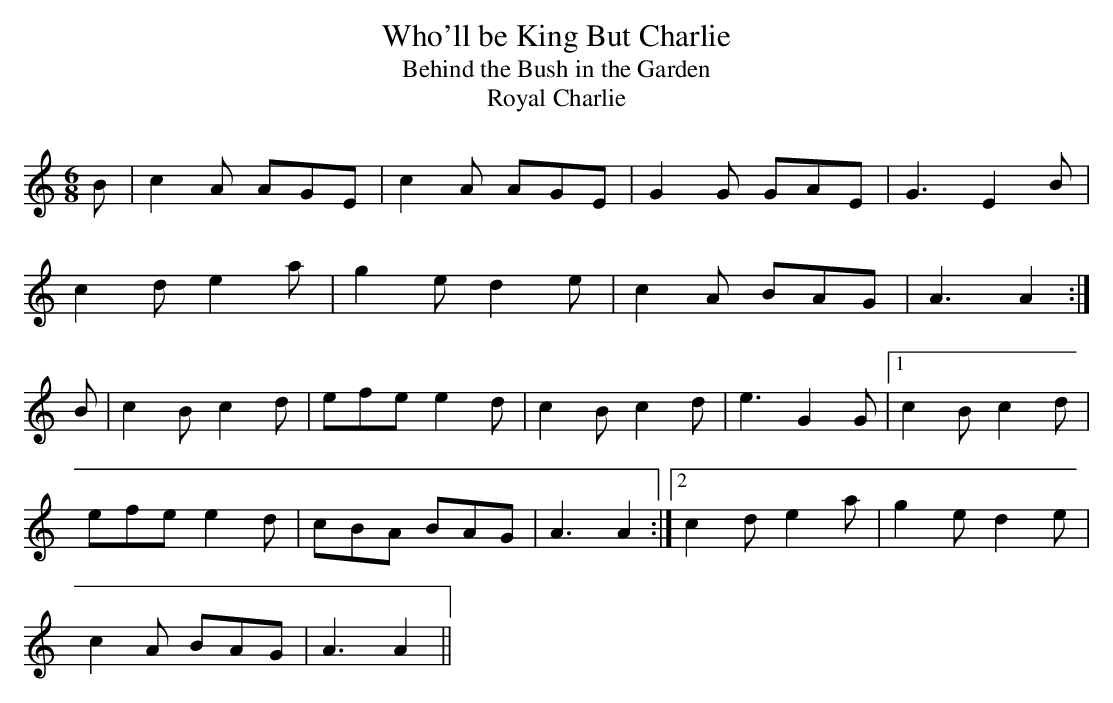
X:1
T:Who'll be King But Charlie
T:Behind the Bush in the Garden
T:Royal Charlie
M:6/8
L:1/8
K:C
B|c2A AGE|c2A AGE|G2G GAE|G3 E2B|!
c2d e2a|g2e d2e|c2A BAG|A3 A2:|!
B|c2B c2d|efe e2d|c2B c2d|e3 G2G|[1 c2B c2d|!
efe e2d|cBA BAG|A3 A2:|[2 c2d e2a|g2e d2e|!
c2A BAG|A3 A2||
